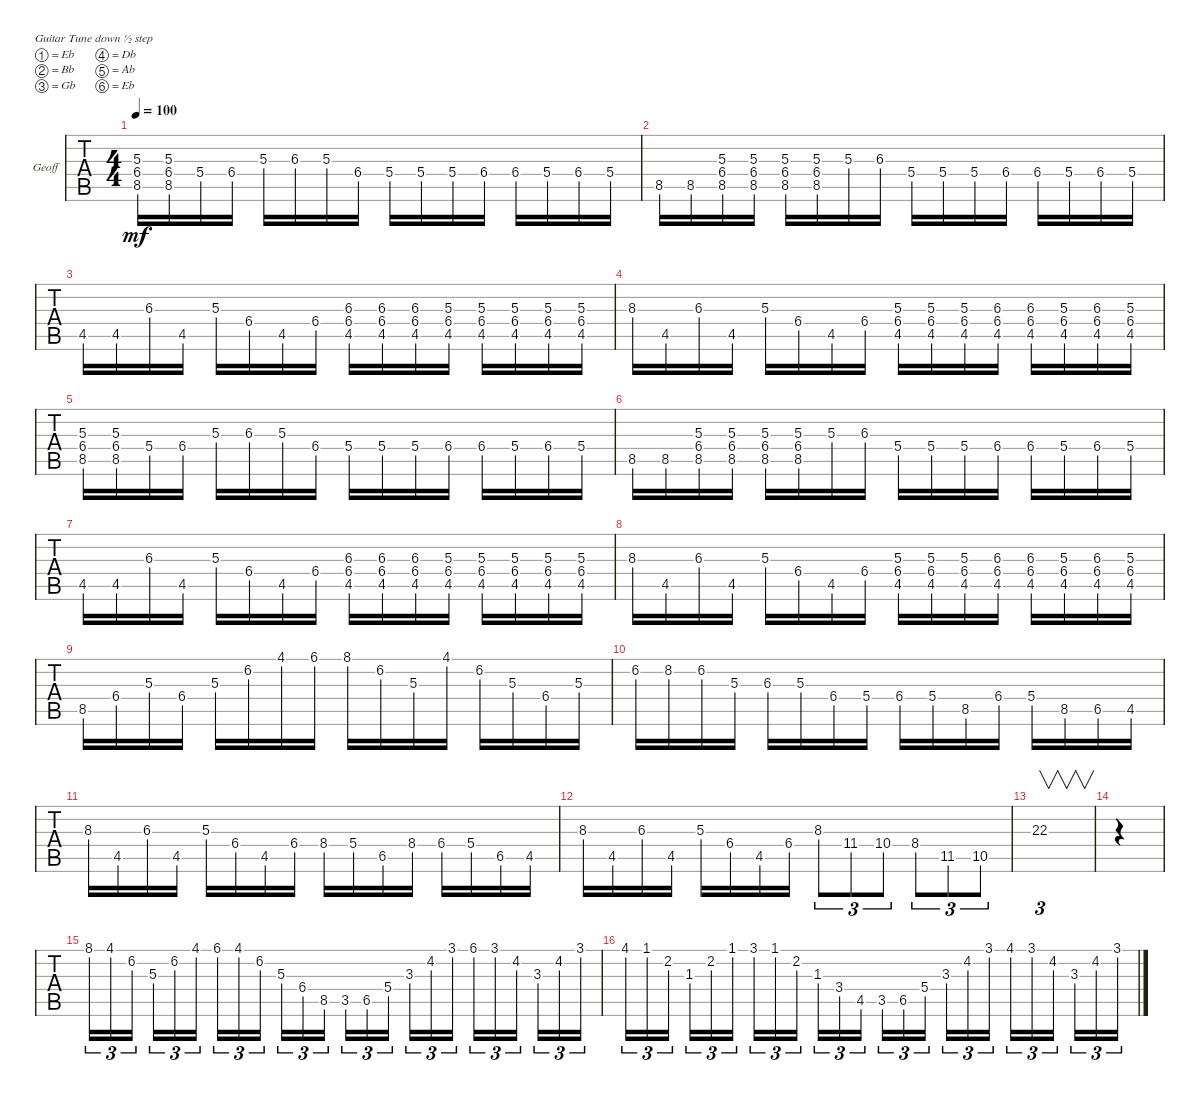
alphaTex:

\defaultSystemsLayout 4
\bracketExtendMode groupsimilarinstruments
\firstSystemTrackNameOrientation horizontal
\otherSystemsTrackNameOrientation horizontal
\track ("Geoff" "Geoff") {instrument acousticguitarsteel}
\staff {tabs}
\tuning (Eb4 Bb3 Gb3 Db3 Ab2 Eb2)
\ts (4 4)
\tempo 100
\clef g2
\ks c
(8.5 6.4 5.3).16{dy mf} (6.4 8.5 5.3).16 5.4.16 6.4.16 5.3.16 6.3.16 5.3.16 6.4.16 5.4.16 5.4.16 5.4.16 6.4.16 6.4.16 5.4.16 6.4.16 5.4.16 |
8.5.16 8.5.16 (8.5 6.4 5.3).16 (8.5 6.4 5.3).16 (8.5 6.4 5.3).16 (8.5 6.4 5.3).16 5.3.16 6.3.16 5.4.16 5.4.16 5.4.16 6.4.16 6.4.16 5.4.16 6.4.16 5.4.16 |
4.5.16 4.5.16 6.3.16 4.5.16 5.3.16 6.4.16 4.5.16 6.4.16 (4.5 6.4 6.3).16 (4.5 6.3 6.4).16 (4.5 6.4 6.3).16 (5.3 6.4 4.5).16 (5.3 6.4 4.5).16 (5.3 6.4 4.5).16 (5.3 6.4 4.5).16 (5.3 6.4 4.5).16 |
8.3.16 4.5.16 6.3.16 4.5.16 5.3.16 6.4.16 4.5.16 6.4.16 (4.5 6.4 5.3).16 (4.5 5.3 6.4).16 (4.5 5.3 6.4).16 (4.5 6.3 6.4).16 (4.5 6.3 6.4).16 (4.5 5.3 6.4).16 (4.5 6.3 6.4).16 (4.5 5.3 6.4).16 |
(8.5 6.4 5.3).16 (6.4 8.5 5.3).16 5.4.16 6.4.16 5.3.16 6.3.16 5.3.16 6.4.16 5.4.16 5.4.16 5.4.16 6.4.16 6.4.16 5.4.16 6.4.16 5.4.16 |
8.5.16 8.5.16 (8.5 6.4 5.3).16 (8.5 6.4 5.3).16 (8.5 6.4 5.3).16 (8.5 6.4 5.3).16 5.3.16 6.3.16 5.4.16 5.4.16 5.4.16 6.4.16 6.4.16 5.4.16 6.4.16 5.4.16 |
4.5.16 4.5.16 6.3.16 4.5.16 5.3.16 6.4.16 4.5.16 6.4.16 (4.5 6.4 6.3).16 (4.5 6.3 6.4).16 (4.5 6.4 6.3).16 (5.3 6.4 4.5).16 (5.3 6.4 4.5).16 (5.3 6.4 4.5).16 (5.3 6.4 4.5).16 (5.3 6.4 4.5).16 |
8.3.16 4.5.16 6.3.16 4.5.16 5.3.16 6.4.16 4.5.16 6.4.16 (4.5 6.4 5.3).16 (4.5 5.3 6.4).16 (4.5 5.3 6.4).16 (4.5 6.3 6.4).16 (4.5 6.3 6.4).16 (4.5 5.3 6.4).16 (4.5 6.3 6.4).16 (4.5 5.3 6.4).16 |
8.5.16 6.4.16 5.3.16 6.4.16 5.3.16 6.2.16 4.1.16 6.1.16 8.1.16 6.2.16 5.3.16 4.1.16 6.2.16 5.3.16 6.4.16 5.3.16 |
6.2.16 8.2.16 6.2.16 5.3.16 6.3.16 5.3.16 6.4.16 5.4.16 6.4.16 5.4.16 8.5.16 6.4.16 5.4.16 8.5.16 6.5.16 4.5.16 |
8.3.16 4.5.16 6.3.16 4.5.16 5.3.16 6.4.16 4.5.16 6.4.16 8.4.16 5.4.16 6.5.16 8.4.16 6.4.16 5.4.16 6.5.16 4.5.16 |
8.3.16 4.5.16 6.3.16 4.5.16 5.3.16 6.4.16 4.5.16 6.4.16 8.3.8{tu (3 2)} 11.4.8{tu (3 2)} 10.4.8{tu (3 2)} 8.4.8{tu (3 2)} 11.5.8{tu (3 2)} 10.5.8{tu (3 2)} |
22.3.1{v tu (3 2)} |
|
8.1.16{tu (3 2)} 4.1.16{tu (3 2)} 6.2.16{tu (3 2)} 5.3.16{tu (3 2)} 6.2.16{tu (3 2)} 4.1.16{tu (3 2)} 6.1.16{tu (3 2)} 4.1.16{tu (3 2)} 6.2.16{tu (3 2)} 5.3.16{tu (3 2)} 6.4.16{tu (3 2)} 8.5.16{tu (3 2)} 3.5.16{tu (3 2)} 6.5.16{tu (3 2)} 5.4.16{tu (3 2)} 3.3.16{tu (3 2)} 4.2.16{tu (3 2)} 3.1.16{tu (3 2)} 6.1.16{tu (3 2)} 3.1.16{tu (3 2)} 4.2.16{tu (3 2)} 3.3.16{tu (3 2)} 4.2.16{tu (3 2)} 3.1.16{tu (3 2)} |
4.1.16{tu (3 2)} 1.1.16{tu (3 2)} 2.2.16{tu (3 2)} 1.3.16{tu (3 2)} 2.2.16{tu (3 2)} 1.1.16{tu (3 2)} 3.1.16{tu (3 2)} 1.1.16{tu (3 2)} 2.2.16{tu (3 2)} 1.3.16{tu (3 2)} 3.4.16{tu (3 2)} 4.5.16{tu (3 2)} 3.5.16{tu (3 2)} 6.5.16{tu (3 2)} 5.4.16{tu (3 2)} 3.3.16{tu (3 2)} 4.2.16{tu (3 2)} 3.1.16{tu (3 2)} 4.1.16{tu (3 2)} 3.1.16{tu (3 2)} 4.2.16{tu (3 2)} 3.3.16{tu (3 2)} 4.2.16{tu (3 2)} 3.1.16{tu (3 2)}
